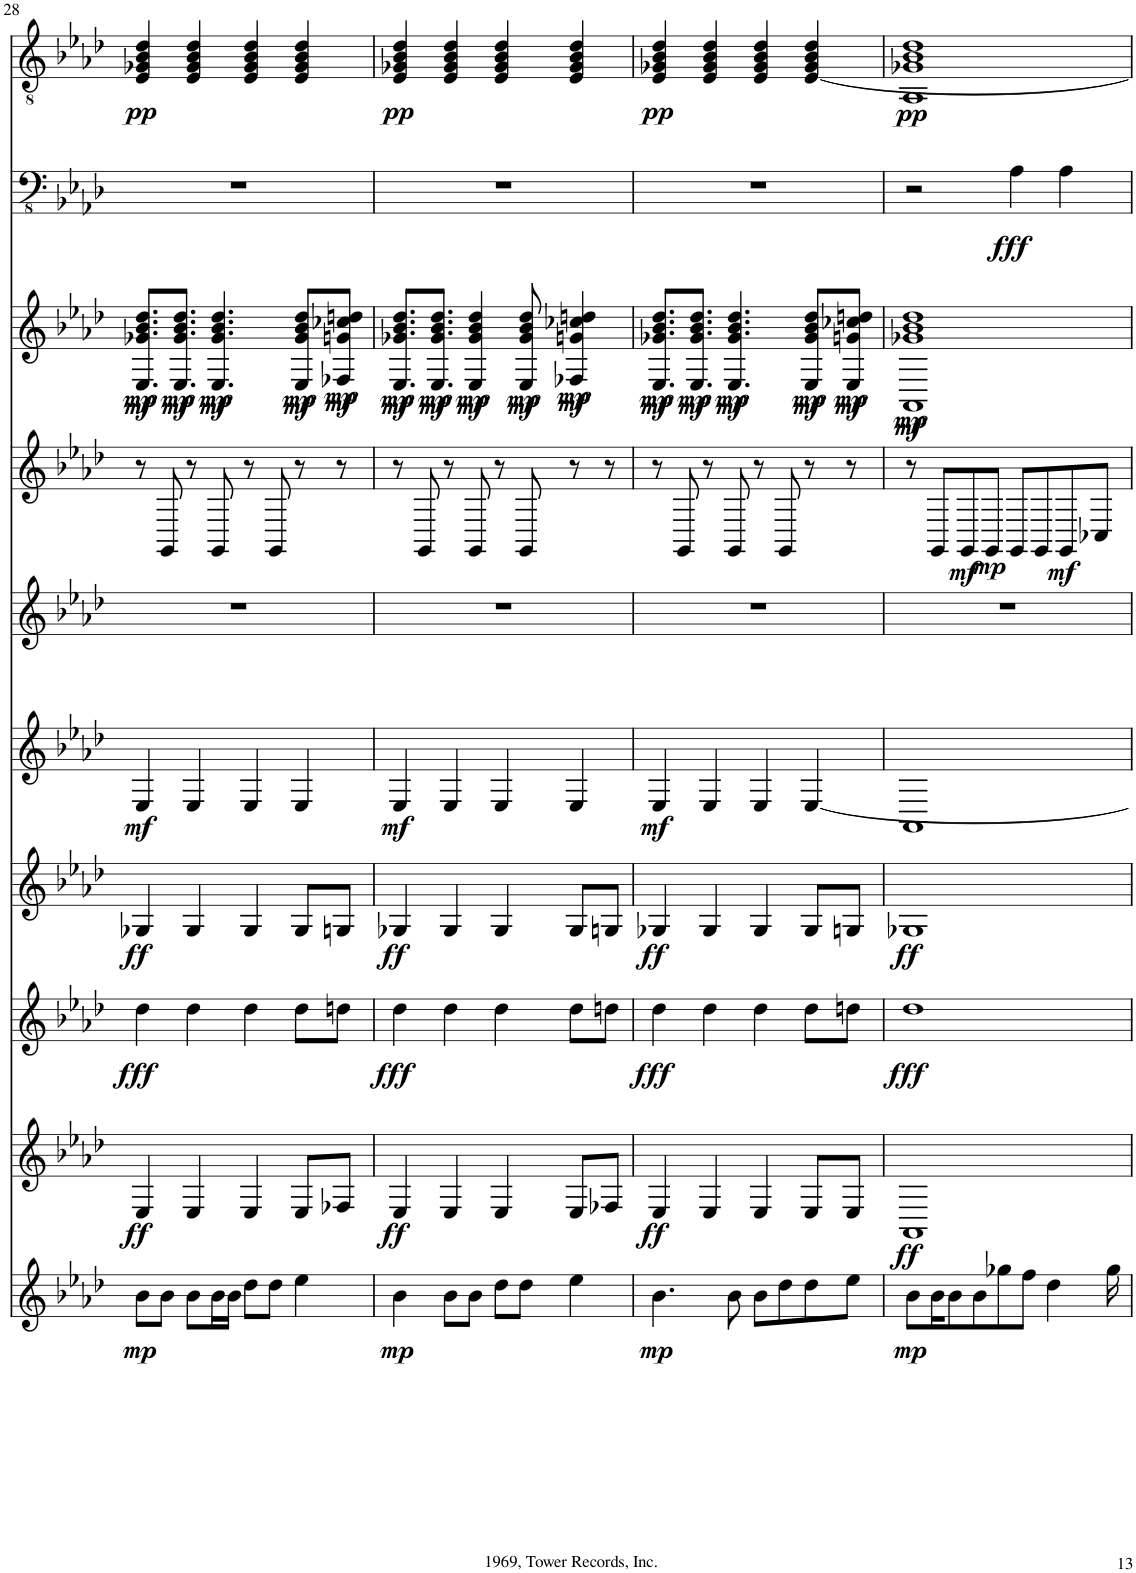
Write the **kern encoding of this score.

**kern	**dynam	**kern	**dynam	**kern	**dynam	**kern	**dynam	**kern	**dynam	**kern	**kern	**dynam	**kern	**dynam	**kern	**dynam	**kern	**dynam
*part10	*part10	*part9	*part9	*part8	*part8	*part7	*part7	*part6	*part6	*part5	*part4	*part4	*part3	*part3	*part2	*part2	*part1	*part1
*staff10	*staff10	*staff9	*staff9	*staff8	*staff8	*staff7	*staff7	*staff6	*staff6	*staff5	*staff4	*staff4	*staff3	*staff3	*staff2	*staff2	*staff1	*staff1
*I"Vocals	*	*I"Trombone	*	*I"Trumpet	*	*I"Sax	*	*I"Organ	*	*I"Piano interlude	*I"Piano	*	*I"Brass	*	*I"Bass	*	*I"Jazz Guitar	*
*	*	*I'Trb	*	*I'Tpt	*	*	*	*	*	*I'Pno	*I'Pno	*	*I'Brs	*	*	*	*	*
!!LO:PB:g=z
*clefG2	*	*clefG2	*	*clefG2	*	*clefG2	*	*clefG2	*	*clefG2	*clefG2	*	*clefG2	*	*clefFv4	*	*clefGv2	*
*	*	*	*	*Trd1c2	*	*Trd5c9	*	*	*	*	*	*	*	*	*	*	*	*
*k[b-e-a-d-]	*	*k[b-e-a-d-]	*	*k[b-e-a-d-]	*	*k[b-e-a-d-]	*	*k[b-e-a-d-]	*	*k[b-e-a-d-]	*k[b-e-a-d-]	*	*k[b-e-a-d-]	*	*k[b-e-a-d-]	*	*k[b-e-a-d-]	*
*M4/4	*	*M4/4	*	*M4/4	*	*M4/4	*	*M4/4	*	*M4/4	*M4/4	*	*M4/4	*	*M4/4	*	*M4/4	*
=28	=28	=28	=28	=28	=28	=28	=28	=28	=28	=28	=28	=28	=28	=28	=28	=28	=28	=28
!	!LO:DY:b	!	!LO:DY:b	!	!LO:DY:b	!	!LO:DY:b	!	!LO:DY:b	!	!	!	!	!LO:DY:b	!	!	!	!
!	!	!	!	!	!	!	!	!	!	!	!	!	!	!LO:DY:n=1:b	!	!	!	!LO:DY:b
8b-\L	mp	4E-/	ff	4dd-\	fff	4G-X/	ff	4E-/	mf	1r	8r	.	8.E-/ 8.g-X/ 8.b-/ 8.dd-/L	mf mp	1r	.	4E-/ 4G-X/ 4B-/ 4d-/	pp
8b-\J	.	.	.	.	.	.	.	.	.	.	8GG/	.	.	.	.	.	.	.
!	!	!	!	!	!	!	!	!	!	!	!	!	!	!LO:DY:n=2:b	!	!	!	!
!	!	!	!	!	!	!	!	!	!	!	!	!	!	!LO:DY:n=3:b	!	!	!	!
.	.	.	.	.	.	.	.	.	.	.	.	.	8.E-/ 8.g-/ 8.b-/ 8.dd-/J	mf mp	.	.	.	.
8b-\L	.	4E-/	.	4dd-\	.	4G-/	.	4E-/	.	.	8r	.	.	.	.	.	4E-/ 4G-/ 4B-/ 4d-/	.
!	!	!	!	!	!	!	!	!	!	!	!	!	!	!LO:DY:n=4:b	!	!	!	!
!	!	!	!	!	!	!	!	!	!	!	!	!	!	!LO:DY:n=5:b	!	!	!	!
16b-\L	.	.	.	.	.	.	.	.	.	.	8GG/	.	4.E-/ 4.g-/ 4.b-/ 4.dd-/	mf mp	.	.	.	.
16b-\JJ	.	.	.	.	.	.	.	.	.	.	.	.	.	.	.	.	.	.
8dd-\L	.	4E-/	.	4dd-\	.	4G-/	.	4E-/	.	.	8r	.	.	.	.	.	4E-/ 4G-/ 4B-/ 4d-/	.
8dd-\J	.	.	.	.	.	.	.	.	.	.	8GG/	.	.	.	.	.	.	.
!	!	!	!	!	!	!	!	!	!	!	!	!	!	!LO:DY:n=6:b	!	!	!	!
!	!	!	!	!	!	!	!	!	!	!	!	!	!	!LO:DY:n=7:b	!	!	!	!
4ee-\	.	8E-/L	.	8dd-\L	.	8G-/L	.	4E-/	.	.	8r	.	8E-/ 8g-/ 8b-/ 8dd-/L	mf mp	.	.	4E-/ 4G-/ 4B-/ 4d-/	.
!	!	!	!	!	!	!	!	!	!	!	!	!	!	!LO:DY:n=8:b	!	!	!	!
!	!	!	!	!	!	!	!	!	!	!	!	!	!	!LO:DY:n=9:b	!	!	!	!
.	.	8F-X/J	.	8ddn\J	.	8Gn/J	.	.	.	.	8r	.	8F-X/ 8gn/ 8cc-X/ 8ddn/J	mf mp	.	.	.	.
=29	=29	=29	=29	=29	=29	=29	=29	=29	=29	=29	=29	=29	=29	=29	=29	=29	=29	=29
!	!LO:DY:b	!	!LO:DY:b	!	!LO:DY:b	!	!LO:DY:b	!	!LO:DY:b	!	!	!	!	!LO:DY:b	!	!	!	!
!	!	!	!	!	!	!	!	!	!	!	!	!	!	!LO:DY:n=1:b	!	!	!	!LO:DY:b
4b-\	mp	4E-/	ff	4dd-\	fff	4G-X/	ff	4E-/	mf	1r	8r	.	8.E-/ 8.g-X/ 8.b-/ 8.dd-/L	mf mp	1r	.	4E-/ 4G-X/ 4B-/ 4d-/	pp
.	.	.	.	.	.	.	.	.	.	.	8GG/	.	.	.	.	.	.	.
!	!	!	!	!	!	!	!	!	!	!	!	!	!	!LO:DY:n=2:b	!	!	!	!
!	!	!	!	!	!	!	!	!	!	!	!	!	!	!LO:DY:n=3:b	!	!	!	!
.	.	.	.	.	.	.	.	.	.	.	.	.	8.E-/ 8.g-/ 8.b-/ 8.dd-/J	mf mp	.	.	.	.
8b-\L	.	4E-/	.	4dd-\	.	4G-/	.	4E-/	.	.	8r	.	.	.	.	.	4E-/ 4G-/ 4B-/ 4d-/	.
!	!	!	!	!	!	!	!	!	!	!	!	!	!	!LO:DY:n=4:b	!	!	!	!
!	!	!	!	!	!	!	!	!	!	!	!	!	!	!LO:DY:n=5:b	!	!	!	!
8b-\J	.	.	.	.	.	.	.	.	.	.	8GG/	.	4E-/ 4g-/ 4b-/ 4dd-/	mf mp	.	.	.	.
8dd-\L	.	4E-/	.	4dd-\	.	4G-/	.	4E-/	.	.	8r	.	.	.	.	.	4E-/ 4G-/ 4B-/ 4d-/	.
!	!	!	!	!	!	!	!	!	!	!	!	!	!	!LO:DY:n=6:b	!	!	!	!
!	!	!	!	!	!	!	!	!	!	!	!	!	!	!LO:DY:n=7:b	!	!	!	!
8dd-\J	.	.	.	.	.	.	.	.	.	.	8GG/	.	8E-/ 8g-/ 8b-/ 8dd-/	mf mp	.	.	.	.
!	!	!	!	!	!	!	!	!	!	!	!	!	!	!LO:DY:n=8:b	!	!	!	!
!	!	!	!	!	!	!	!	!	!	!	!	!	!	!LO:DY:n=9:b	!	!	!	!
4ee-\	.	8E-/L	.	8dd-\L	.	8G-/L	.	4E-/	.	.	8r	.	4F-X/ 4gn/ 4cc-X/ 4ddn/	mf mp	.	.	4E-/ 4G-/ 4B-/ 4d-/	.
.	.	8F-X/J	.	8ddn\J	.	8Gn/J	.	.	.	.	8r	.	.	.	.	.	.	.
=30	=30	=30	=30	=30	=30	=30	=30	=30	=30	=30	=30	=30	=30	=30	=30	=30	=30	=30
!	!LO:DY:b	!	!LO:DY:b	!	!LO:DY:b	!	!LO:DY:b	!	!LO:DY:b	!	!	!	!	!LO:DY:b	!	!	!	!
!	!	!	!	!	!	!	!	!	!	!	!	!	!	!LO:DY:n=1:b	!	!	!	!LO:DY:b
4.b-\	mp	4E-/	ff	4dd-\	fff	4G-X/	ff	4E-/	mf	1r	8r	.	8.E-/ 8.g-X/ 8.b-/ 8.dd-/L	mf mp	1r	.	4E-/ 4G-X/ 4B-/ 4d-/	pp
.	.	.	.	.	.	.	.	.	.	.	8GG/	.	.	.	.	.	.	.
!	!	!	!	!	!	!	!	!	!	!	!	!	!	!LO:DY:n=2:b	!	!	!	!
!	!	!	!	!	!	!	!	!	!	!	!	!	!	!LO:DY:n=3:b	!	!	!	!
.	.	.	.	.	.	.	.	.	.	.	.	.	8.E-/ 8.g-/ 8.b-/ 8.dd-/J	mf mp	.	.	.	.
.	.	4E-/	.	4dd-\	.	4G-/	.	4E-/	.	.	8r	.	.	.	.	.	4E-/ 4G-/ 4B-/ 4d-/	.
!	!	!	!	!	!	!	!	!	!	!	!	!	!	!LO:DY:n=4:b	!	!	!	!
!	!	!	!	!	!	!	!	!	!	!	!	!	!	!LO:DY:n=5:b	!	!	!	!
8b-\	.	.	.	.	.	.	.	.	.	.	8GG/	.	4.E-/ 4.g-/ 4.b-/ 4.dd-/	mf mp	.	.	.	.
8b-\L	.	4E-/	.	4dd-\	.	4G-/	.	4E-/	.	.	8r	.	.	.	.	.	4E-/ 4G-/ 4B-/ 4d-/	.
8dd-\	.	.	.	.	.	.	.	.	.	.	8GG/	.	.	.	.	.	.	.
!	!	!	!	!	!	!	!	!	!	!	!	!	!	!LO:DY:n=6:b	!	!	!	!
!	!	!	!	!	!	!	!	!	!	!	!	!	!	!LO:DY:n=7:b	!	!	!	!
8dd-\	.	8E-/L	.	8dd-\L	.	8G-/L	.	[4E-/	.	.	8r	.	8E-/ 8g-/ 8b-/ 8dd-/L	mf mp	.	.	[4E-/ 4G-/ 4B-/ 4d-/	.
!	!	!	!	!	!	!	!	!	!	!	!	!	!	!LO:DY:n=8:b	!	!	!	!
!	!	!	!	!	!	!	!	!	!	!	!	!	!	!LO:DY:n=9:b	!	!	!	!
8ee-\J	.	8E-/J	.	8ddn\J	.	8Gn/J	.	.	.	.	8r	.	8E-/ 8gn/ 8cc-X/ 8ddn/J	mf mp	.	.	.	.
=31	=31	=31	=31	=31	=31	=31	=31	=31	=31	=31	=31	=31	=31	=31	=31	=31	=31	=31
!	!LO:DY:b	!	!LO:DY:b	!	!LO:DY:b	!	!LO:DY:b	!	!	!	!	!	!	!LO:DY:b	!	!	!	!
!	!	!	!	!	!	!	!	!	!	!	!	!	!	!LO:DY:n=1:b	!	!	!	!LO:DY:b
8b-\L	mp	1AA-	ff	1dd-	fff	1G-X	ff	1AA-	.	1r	8r	.	1AA- 1g-X 1b- 1dd-	mf mp	2r	.	1AA- 1G-X 1B- 1d-	pp
16b-\K	.	.	.	.	.	.	.	.	.	.	8GG/L	.	.	.	.	.	.	.
8b-\	.	.	.	.	.	.	.	.	.	.	.	.	.	.	.	.	.	.
!	!	!	!	!	!	!	!	!	!	!	!	!LO:DY:b	!	!	!	!	!	!
.	.	.	.	.	.	.	.	.	.	.	8GG/	mf	.	.	.	.	.	.
8b-\	.	.	.	.	.	.	.	.	.	.	.	.	.	.	.	.	.	.
!	!	!	!	!	!	!	!	!	!	!	!	!LO:DY:b	!	!	!	!	!	!
.	.	.	.	.	.	.	.	.	.	.	8GG/J	mp	.	.	.	.	.	.
8gg-X\	.	.	.	.	.	.	.	.	.	.	.	.	.	.	.	.	.	.
!	!	!	!	!	!	!	!	!	!	!	!	!	!	!	!	!LO:DY:b	!	!
.	.	.	.	.	.	.	.	.	.	.	8GG/L	.	.	.	4AA-\	fff	.	.
8ff\J	.	.	.	.	.	.	.	.	.	.	.	.	.	.	.	.	.	.
.	.	.	.	.	.	.	.	.	.	.	8GG/	.	.	.	.	.	.	.
4dd-\	.	.	.	.	.	.	.	.	.	.	.	.	.	.	.	.	.	.
!	!	!	!	!	!	!	!	!	!	!	!	!LO:DY:b	!	!	!	!	!	!
.	.	.	.	.	.	.	.	.	.	.	8GG/	mf	.	.	4AA-\	.	.	.
.	.	.	.	.	.	.	.	.	.	.	8C-X/J	.	.	.	.	.	.	.
16gg-\	.	.	.	.	.	.	.	.	.	.	.	.	.	.	.	.	.	.
=	=	=	=	=	=	=	=	=	=	=	=	=	=	=	=	=	=	=
*-	*-	*-	*-	*-	*-	*-	*-	*-	*-	*-	*-	*-	*-	*-	*-	*-	*-	*-
